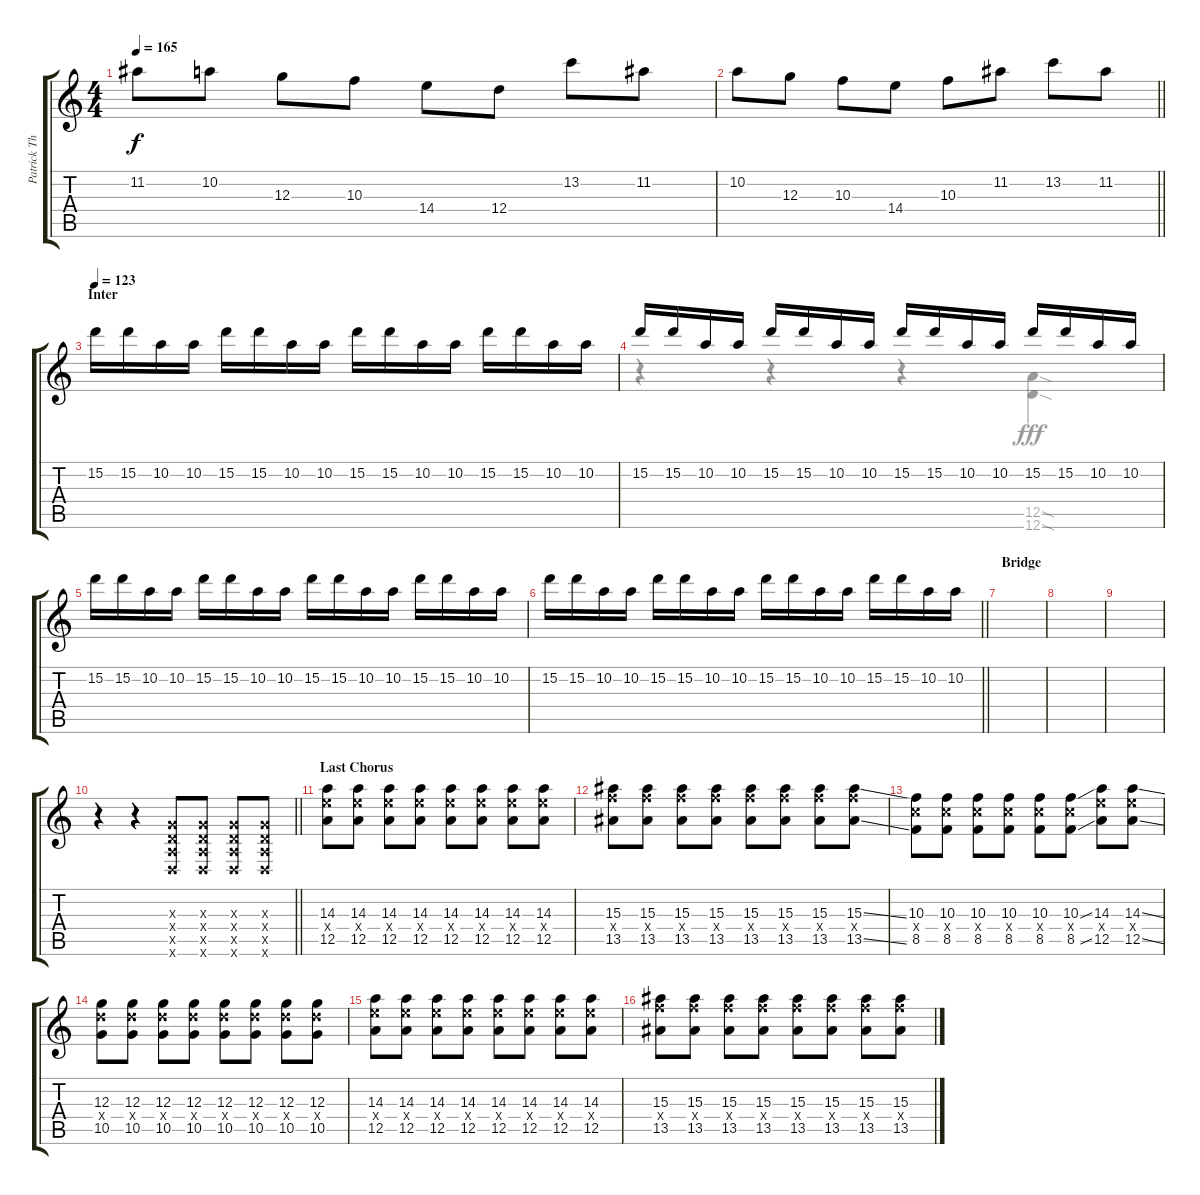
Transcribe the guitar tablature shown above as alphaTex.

\track ("Patrick Thompson [Guitar]" "Patrick Th") {instrument overdrivenguitar}
\staff {score tabs}
\tuning (E4 B3 G3 D3 A2 D2) {hide}
\voice
\ts (4 4)
\tempo 165
\clef g2
\ks c
11.2.8{dy f} 10.2.8 12.3.8 10.3.8 14.4.8 12.4.8 13.2.8 11.2.8 |
\barLineRight lightlight
10.2.8 12.3.8 10.3.8 14.4.8 10.3.8 11.2.8 13.2.8 11.2.8 |
\section ("" "Inter")
\tempo 123
15.2.16 15.2.16 10.2.16 10.2.16 15.2.16 15.2.16 10.2.16 10.2.16 15.2.16 15.2.16 10.2.16 10.2.16 15.2.16 15.2.16 10.2.16 10.2.16 |
15.2.16 15.2.16 10.2.16 10.2.16 15.2.16 15.2.16 10.2.16 10.2.16 15.2.16 15.2.16 10.2.16 10.2.16 15.2.16 15.2.16 10.2.16 10.2.16 |
15.2.16 15.2.16 10.2.16 10.2.16 15.2.16 15.2.16 10.2.16 10.2.16 15.2.16 15.2.16 10.2.16 10.2.16 15.2.16 15.2.16 10.2.16 10.2.16 |
\barLineRight lightlight
15.2.16 15.2.16 10.2.16 10.2.16 15.2.16 15.2.16 10.2.16 10.2.16 15.2.16 15.2.16 10.2.16 10.2.16 15.2.16 15.2.16 10.2.16 10.2.16 |
\section ("" "Bridge")
|
|
|
\barLineRight lightlight
r.4 r.4 (0.3{x} 0.4{x} 0.5{x} 0.6{x}).8 (0.3{x} 0.4{x} 0.5{x} 0.6{x}).8 (0.3{x} 0.4{x} 0.5{x} 0.6{x}).8 (0.3{x} 0.4{x} 0.5{x} 0.6{x}).8 |
\section ("" "Last Chorus")
(14.3 14.4{x} 12.5).8 (14.3 14.4{x} 12.5).8 (14.3 14.4{x} 12.5).8 (14.3 14.4{x} 12.5).8 (14.3 14.4{x} 12.5).8 (14.3 14.4{x} 12.5).8 (14.3 14.4{x} 12.5).8 (14.3 14.4{x} 12.5).8 |
(15.3 15.4{x} 13.5).8 (15.3 15.4{x} 13.5).8 (15.3 15.4{x} 13.5).8 (15.3 15.4{x} 13.5).8 (15.3 15.4{x} 13.5).8 (15.3 15.4{x} 13.5).8 (15.3 15.4{x} 13.5).8 (15.3{ss} 15.4{x} 13.5{ss}).8 |
(10.3 10.4{x} 8.5).8 (10.3 10.4{x} 8.5).8 (10.3 10.4{x} 8.5).8 (10.3 10.4{x} 8.5).8 (10.3 10.4{x} 8.5).8 (10.3{ss} 10.4{x} 8.5{ss}).8 (14.3 14.4{x} 12.5).8 (14.3{ss} 14.4{x} 12.5{ss}).8 |
(12.3 12.4{x} 10.5).8 (12.3 12.4{x} 10.5).8 (12.3 12.4{x} 10.5).8 (12.3 12.4{x} 10.5).8 (12.3 12.4{x} 10.5).8 (12.3 12.4{x} 10.5).8 (12.3 12.4{x} 10.5).8 (12.3 12.4{x} 10.5).8 |
(14.3 14.4{x} 12.5).8 (14.3 14.4{x} 12.5).8 (14.3 14.4{x} 12.5).8 (14.3 14.4{x} 12.5).8 (14.3 14.4{x} 12.5).8 (14.3 14.4{x} 12.5).8 (14.3 14.4{x} 12.5).8 (14.3 14.4{x} 12.5).8 |
(15.3 15.4{x} 13.5).8 (15.3 15.4{x} 13.5).8 (15.3 15.4{x} 13.5).8 (15.3 15.4{x} 13.5).8 (15.3 15.4{x} 13.5).8 (15.3 15.4{x} 13.5).8 (15.3 15.4{x} 13.5).8 (15.3{ss} 15.4{x} 13.5{ss}).8
\voice
\clef g2
\ottava regular
\simile none
\ks c
|
\barLineRight lightlight
|
|
r.4 r.4 r.4 (12.5{sod} 12.6{sod}).4{dy fff} |
|
\barLineRight lightlight
|
|
|
|
\barLineRight lightlight
|
|
|
|
|
|
